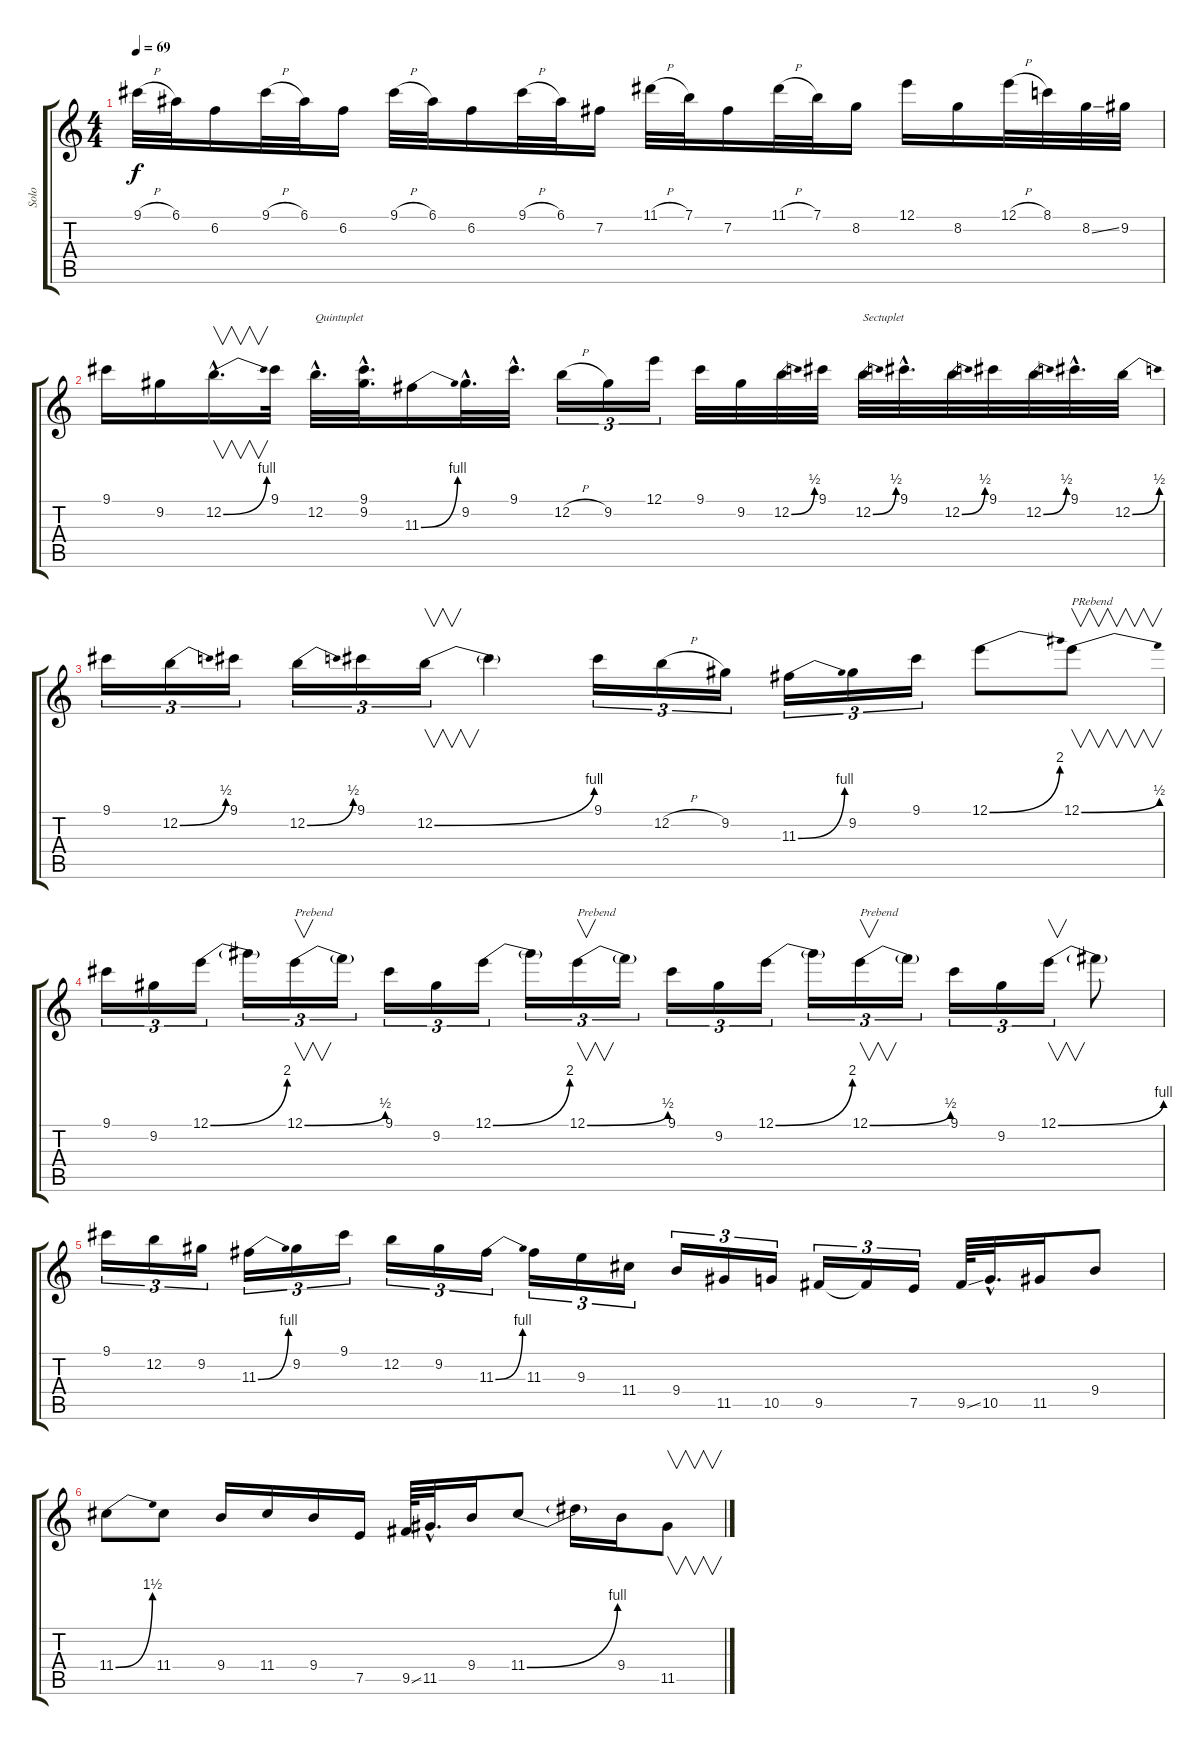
\track ("Solo" "Solo") {instrument overdrivenguitar}
\staff {score tabs}
\tuning (E4 B3 G3 D3 A2 E2) {hide}
\ts (4 4)
\tempo 69
\clef g2
\ks c
9.1{h}.32{dy f} 6.1.32 6.2.16 9.1{h}.32 6.1.32 6.2.16 9.1{h}.32 6.1.32 6.2.16 9.1{h}.32 6.1.32 7.2.16 11.1{h}.32 7.1.32 7.2.16 11.1{h}.32 7.1.32 8.2.16 12.1.16 8.2.16 12.1{h}.32 8.1.32 8.2{ss}.32 9.2.32 |
9.1.16 9.2.16 12.2{be (bend 0 0 60 4) hac}.16{v d} 9.1.32 12.2{hac}.32{d txt "Quintuplet"} (9.1{hac} 9.2{hac}).32{d} 11.3{be (bend 0 0 60 4)}.16 9.2{hac}.32{d} 9.1{hac}.32{d} 12.2{h}.16{tu (3 2)} 9.2.16{tu (3 2)} 12.1.16{tu (3 2)} 9.1.32 9.2.32 12.2{be (bend 0 0 60 2)}.32 9.1.32 12.2{be (bend 0 0 60 2)}.32{txt "Sectuplet"} 9.1{hac}.32{d} 12.2{be (bend 0 0 60 2)}.32 9.1.32 12.2{be (bend 0 0 60 2)}.32 9.1{hac}.32{d} 12.2{be (bend 0 0 60 2)}.32 |
9.1.16{tu (3 2)} 12.2{be (bend 0 0 60 2)}.16{tu (3 2)} 9.1.16{tu (3 2)} 12.2{be (bend 0 0 60 2)}.16{tu (3 2)} 9.1.16{tu (3 2)} 12.2{be (bend 0 0 60 4)}.16{v tu (3 2)} 12.2{t}.4 9.1.16{tu (3 2)} 12.2{h}.16{tu (3 2)} 9.2.16{tu (3 2)} 11.3{be (bend 0 0 60 4)}.16{tu (3 2)} 9.2.16{tu (3 2)} 9.1.16{tu (3 2)} 12.1{be (bend 0 0 60 8)}.8 12.1{be (bend 0 0 60 2)}.8{v txt "PRebend"} |
9.1.16{tu (3 2)} 9.2.16{tu (3 2)} 12.1{be (bend 0 0 60 8)}.16{tu (3 2)} 12.1{t}.16{tu (3 2)} 12.1{be (bend 0 0 60 2)}.16{v tu (3 2) txt "Prebend"} 12.1{t}.16{tu (3 2)} 9.1.16{tu (3 2)} 9.2.16{tu (3 2)} 12.1{be (bend 0 0 60 8)}.16{tu (3 2)} 12.1{t}.16{tu (3 2)} 12.1{be (bend 0 0 60 2)}.16{v tu (3 2) txt "Prebend"} 12.1{t}.16{tu (3 2)} 9.1.16{tu (3 2)} 9.2.16{tu (3 2)} 12.1{be (bend 0 0 60 8)}.16{tu (3 2)} 12.1{t}.16{tu (3 2)} 12.1{be (bend 0 0 60 2)}.16{v tu (3 2) txt "Prebend"} 12.1{t}.16{tu (3 2)} 9.1.16{tu (3 2)} 9.2.16{tu (3 2)} 12.1{be (bend 0 0 60 4)}.16{v tu (3 2)} 12.1{t}.8 |
9.1.16{tu (3 2)} 12.2.16{tu (3 2)} 9.2.16{tu (3 2)} 11.3{be (bend 0 0 60 4)}.16{tu (3 2)} 9.2.16{tu (3 2)} 9.1.16{tu (3 2)} 12.2.16{tu (3 2)} 9.2.16{tu (3 2)} 11.3{be (bend 0 0 60 4)}.16{tu (3 2)} 11.3.16{tu (3 2)} 9.3.16{tu (3 2)} 11.4.16{tu (3 2)} 9.4.16{tu (3 2)} 11.5.16{tu (3 2)} 10.5.16{tu (3 2)} 9.5.16{tu (3 2)} 9.5{t}.16{tu (3 2)} 7.5.16{tu (3 2)} 9.5{ss}.64 10.5{hac}.32{d} 11.5.16 9.4.8 |
11.4{be (bend 0 0 60 6)}.8 11.4.8 9.4.16 11.4.16 9.4.16 7.5.16 9.5{ss}.64 11.5{hac}.32{d} 9.4.16 11.4{be (bend 0 0 60 4)}.8 11.4{t}.16 9.4.16 11.5.8{v}
